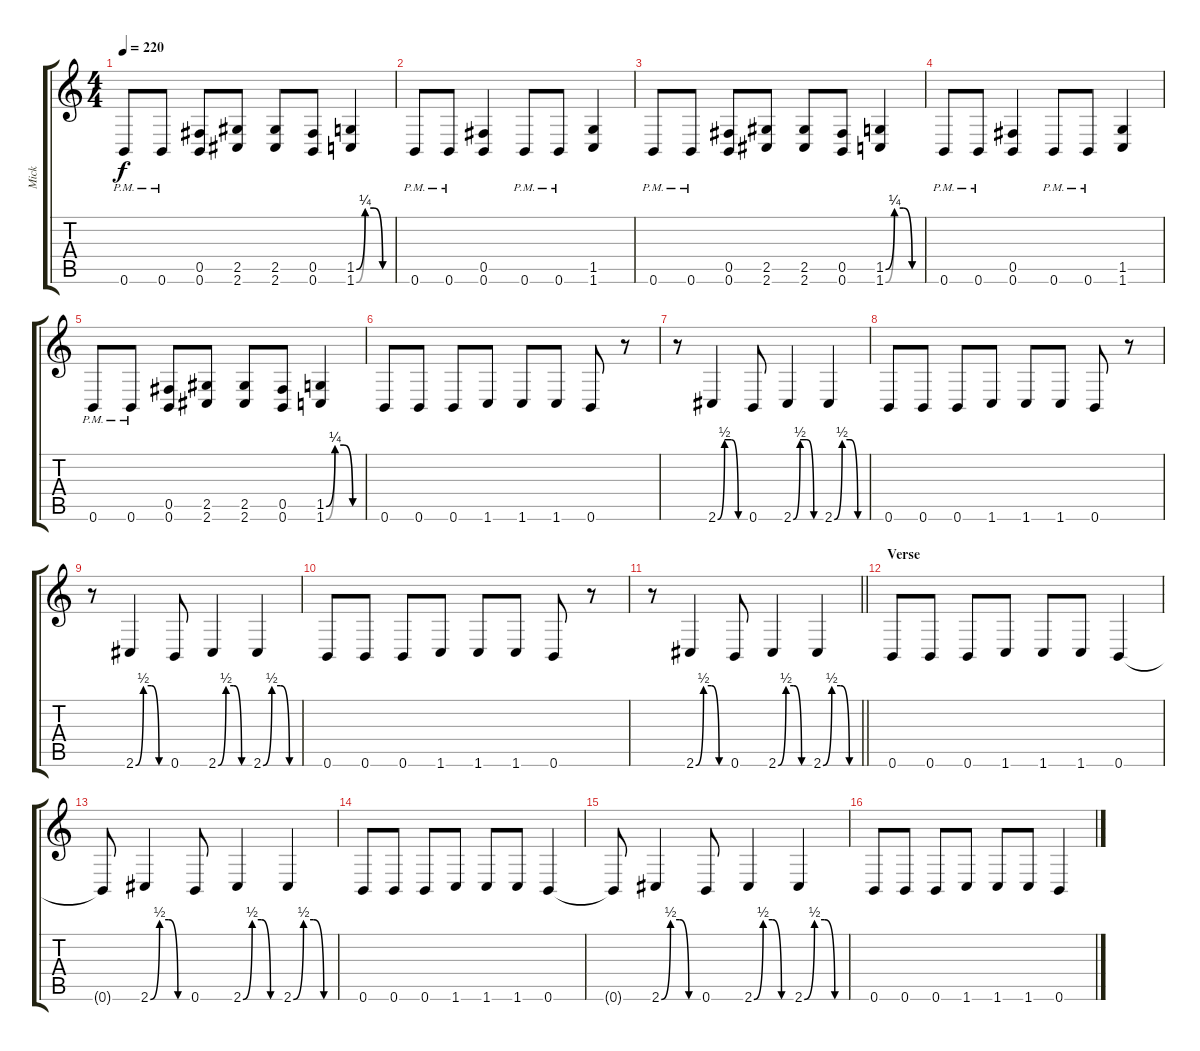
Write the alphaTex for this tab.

\track ("Mick" "Mick") {instrument distortionguitar}
\staff {score tabs}
\tuning (Db4 Ab3 E3 B2 Gb2 B1) {hide}
\ts (4 4)
\tempo 220
\clef g2
\ks c
0.6{pm}.8{dy f} 0.6{pm}.8 (0.5 0.6).8 (2.5 2.6).8 (2.5 2.6).8 (0.5 0.6).8 (1.5{be (custom 0 0 15 1 30 1 45 0 60 0)} 1.6{be (custom 0 0 15 1 30 1 45 0 60 0)}).4 |
0.6{pm}.8 0.6{pm}.8 (0.5 0.6).4 0.6{pm}.8 0.6{pm}.8 (1.5 1.6).4 |
0.6{pm}.8 0.6{pm}.8 (0.5 0.6).8 (2.5 2.6).8 (2.5 2.6).8 (0.5 0.6).8 (1.5{be (custom 0 0 15 1 30 1 45 0 60 0)} 1.6{be (custom 0 0 15 1 30 1 45 0 60 0)}).4 |
0.6{pm}.8 0.6{pm}.8 (0.5 0.6).4 0.6{pm}.8 0.6{pm}.8 (1.5 1.6).4 |
0.6{pm}.8 0.6{pm}.8 (0.5 0.6).8 (2.5 2.6).8 (2.5 2.6).8 (0.5 0.6).8 (1.5{be (custom 0 0 15 1 30 1 45 0 60 0)} 1.6{be (custom 0 0 15 1 30 1 45 0 60 0)}).4 |
0.6.8 0.6.8 0.6.8 1.6.8 1.6.8 1.6.8 0.6.8 r.8 |
r.8 2.6{be (custom 0 0 15 2 30 2 45 0 60 0)}.4 0.6.8 2.6{be (custom 0 0 15 2 30 2 45 0 60 0)}.4 2.6{be (custom 0 0 15 2 30 2 45 0 60 0)}.4 |
0.6.8 0.6.8 0.6.8 1.6.8 1.6.8 1.6.8 0.6.8 r.8 |
r.8 2.6{be (custom 0 0 15 2 30 2 45 0 60 0)}.4 0.6.8 2.6{be (custom 0 0 15 2 30 2 45 0 60 0)}.4 2.6{be (custom 0 0 15 2 30 2 45 0 60 0)}.4 |
0.6.8 0.6.8 0.6.8 1.6.8 1.6.8 1.6.8 0.6.8 r.8 |
\barLineRight lightlight
r.8 2.6{be (custom 0 0 15 2 30 2 45 0 60 0)}.4 0.6.8 2.6{be (custom 0 0 15 2 30 2 45 0 60 0)}.4 2.6{be (custom 0 0 15 2 30 2 45 0 60 0)}.4 |
\section ("" "Verse")
0.6.8 0.6.8 0.6.8 1.6.8 1.6.8 1.6.8 0.6.4 |
0.6{t}.8 2.6{be (custom 0 0 15 2 30 2 45 0 60 0)}.4 0.6.8 2.6{be (custom 0 0 15 2 30 2 45 0 60 0)}.4 2.6{be (custom 0 0 15 2 30 2 45 0 60 0)}.4 |
0.6.8 0.6.8 0.6.8 1.6.8 1.6.8 1.6.8 0.6.4 |
0.6{t}.8 2.6{be (custom 0 0 15 2 30 2 45 0 60 0)}.4 0.6.8 2.6{be (custom 0 0 15 2 30 2 45 0 60 0)}.4 2.6{be (custom 0 0 15 2 30 2 45 0 60 0)}.4 |
0.6.8 0.6.8 0.6.8 1.6.8 1.6.8 1.6.8 0.6.4
